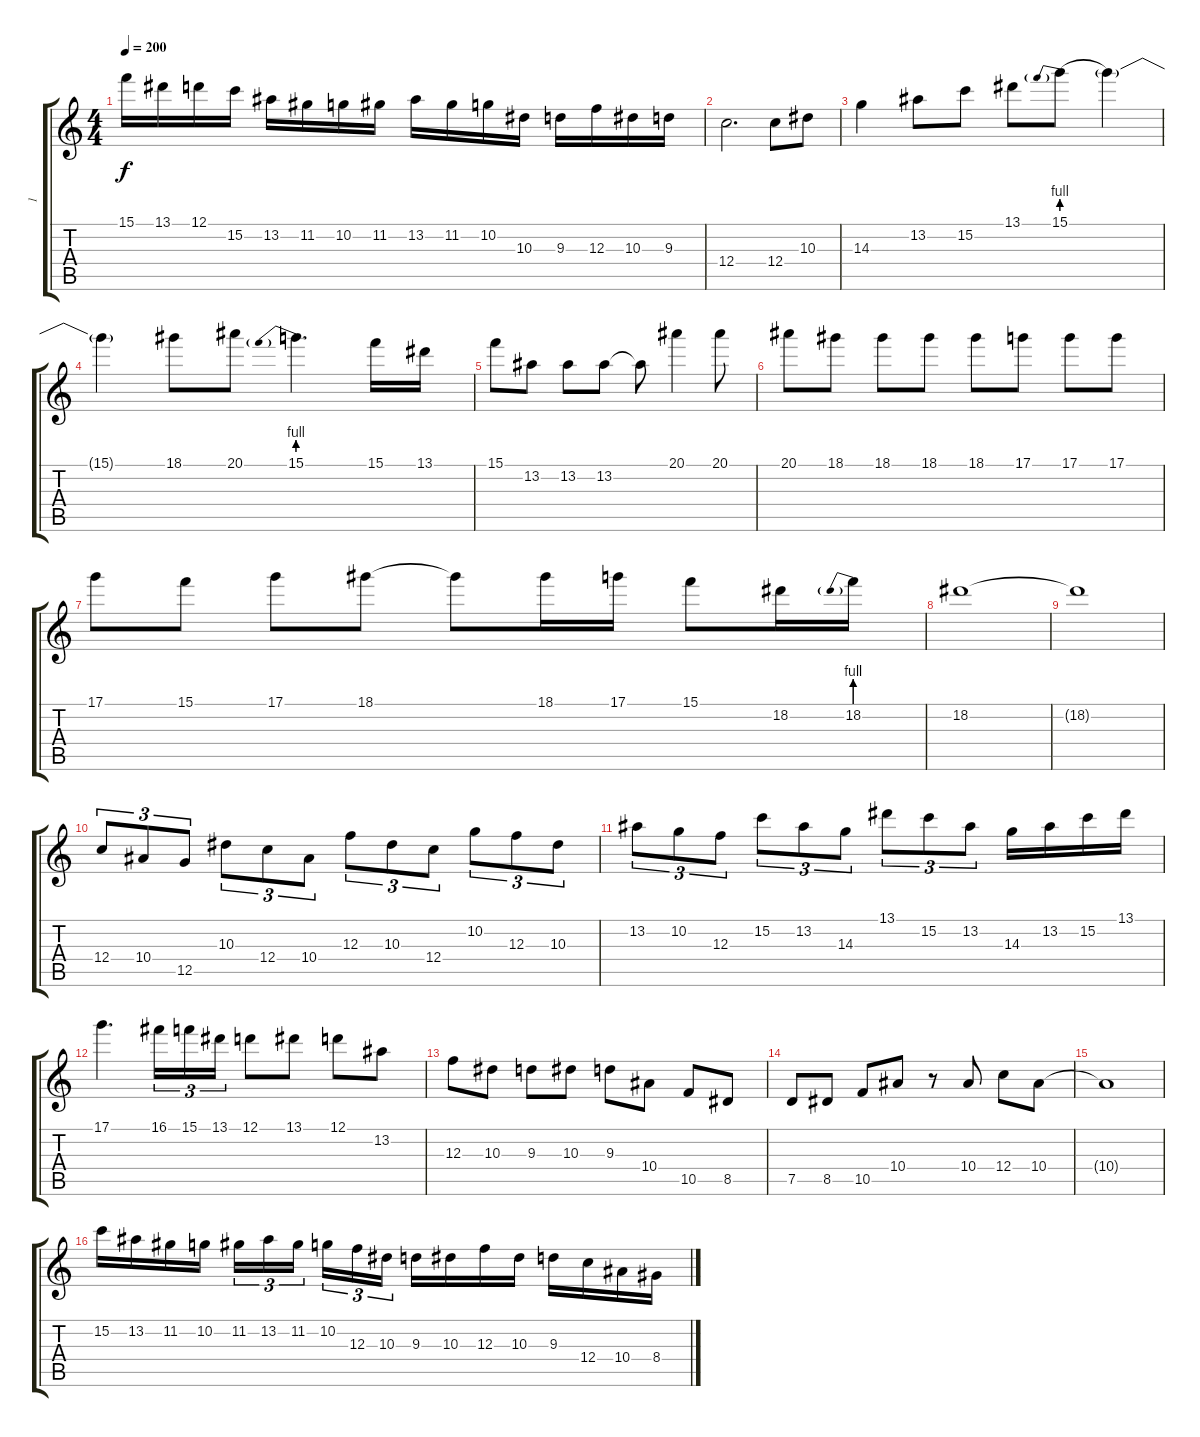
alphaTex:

\track ("1" "1") {instrument acousticguitarsteel}
\staff {score tabs}
\tuning (D4 A3 F3 C3 G2 C2) {hide}
\ts (4 4)
\tempo 200
\clef g2
\ks c
15.1.16{dy f} 13.1.16 12.1.16 15.2.16 13.2.16 11.2.16 10.2.16 11.2.16 13.2.16 11.2.16 10.2.16 10.3.16 9.3.16 12.3.16 10.3.16 9.3.16 |
12.4.2{d} 12.4.8 10.3.8 |
14.3.4 13.2.8 15.2.8 13.1.8 15.1{be (prebend 0 4 60 4)}.8 15.1{t}.4 |
15.1{t}.4 18.1.8 20.1.8 15.1{be (prebend 0 4 60 4)}.4{d} 15.1.16 13.1.16 |
15.1.8 13.2.8 13.2.8 13.2.8 13.2{t}.8 20.1.4 20.1.8 |
20.1.8 18.1.8 18.1.8 18.1.8 18.1.8 17.1.8 17.1.8 17.1.8 |
17.1.8 15.1.8 17.1.8 18.1.8 18.1{t}.8 18.1.16 17.1.16 15.1.8 18.2.16 18.2{be (prebend 0 4 60 4)}.16 |
18.2.1 |
18.2{t}.1 |
12.4.8{tu (3 2)} 10.4.8{tu (3 2)} 12.5.8{tu (3 2)} 10.3.8{tu (3 2)} 12.4.8{tu (3 2)} 10.4.8{tu (3 2)} 12.3.8{tu (3 2)} 10.3.8{tu (3 2)} 12.4.8{tu (3 2)} 10.2.8{tu (3 2)} 12.3.8{tu (3 2)} 10.3.8{tu (3 2)} |
13.2.8{tu (3 2)} 10.2.8{tu (3 2)} 12.3.8{tu (3 2)} 15.2.8{tu (3 2)} 13.2.8{tu (3 2)} 14.3.8{tu (3 2)} 13.1.8{tu (3 2)} 15.2.8{tu (3 2)} 13.2.8{tu (3 2)} 14.3.16 13.2.16 15.2.16 13.1.16 |
17.1.4{d} 16.1.16{tu (3 2)} 15.1.16{tu (3 2)} 13.1.16{tu (3 2)} 12.1.8 13.1.8 12.1.8 13.2.8 |
12.3.8 10.3.8 9.3.8 10.3.8 9.3.8 10.4.8 10.5.8 8.5.8 |
7.5.8 8.5.8 10.5.8 10.4.8 r.8 10.4.8 12.4.8 10.4.8 |
10.4{t}.1 |
15.2.16 13.2.16 11.2.16 10.2.16 11.2.16{tu (3 2)} 13.2.16{tu (3 2)} 11.2.16{tu (3 2)} 10.2.16{tu (3 2)} 12.3.16{tu (3 2)} 10.3.16{tu (3 2)} 9.3.16 10.3.16 12.3.16 10.3.16 9.3.16 12.4.16 10.4.16 8.4.16
